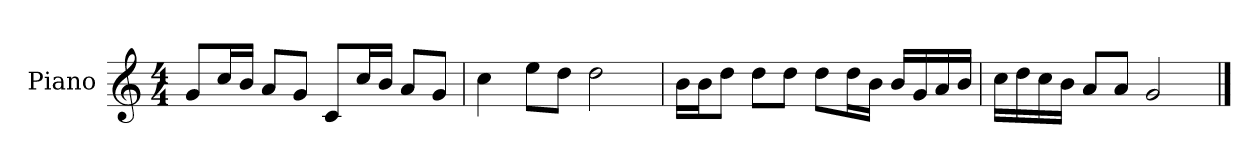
**kern
*part1
*staff1
*I"Piano
*I'P-no
*clefG2
*k[]
*M4/4
*MM90
=1
8g/L
16cc/L
16b/JJ
8a/L
8g/J
8c/L
16cc/L
16b/JJ
8a/L
8g/J
=2
4cc\
8ee\L
8dd\J
2dd\
=3
16b\LL
16b\J
8dd\J
8dd\L
8dd\J
8dd\L
16dd\L
16b\JJ
16b/LL
16g/
16a/
16b/JJ
=4
16cc\LL
16dd\
16cc\
16b\JJ
8a/L
8a/J
2g/
==
*-
